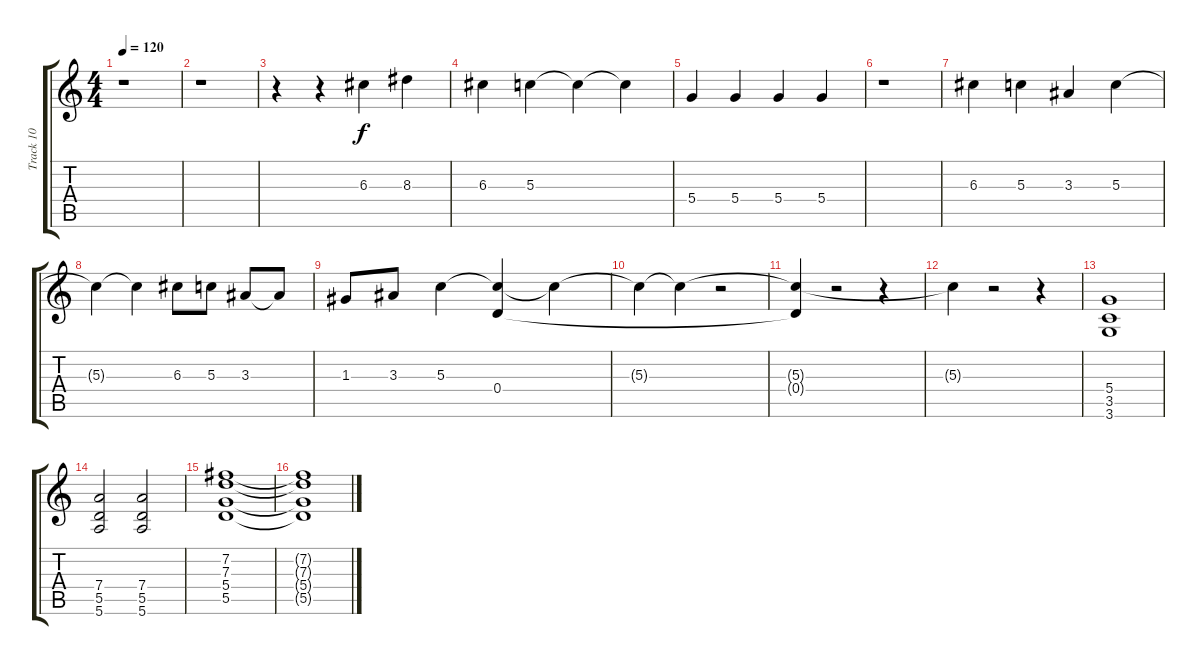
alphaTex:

\track ("Track 10" "Track 10") {instrument distortionguitar}
\staff {score tabs}
\tuning (E4 B3 G3 D3 A2 E2) {hide}
\ts (4 4)
\tempo 120
\clef g2
\ks c
r.1{dy f} |
r.1 |
r.4 r.4 6.3.4 8.3.4 |
6.3.4 5.3.4 5.3{t}.4 5.3{t}.4 |
5.4.4 5.4.4 5.4.4 5.4.4 |
r.1 |
6.3.4 5.3.4 3.3.4 5.3.4 |
5.3{t}.4 5.3{t}.4 6.3.8 5.3.8 3.3.8 3.3{t}.8 |
1.3.8 3.3.8 5.3.4 (5.3{t} 0.4).4 5.3{t}.4 |
5.3{t}.4 5.3{t}.4 r.2 |
(5.3{t} 0.4{t}).4 r.2 r.4 |
5.3{t}.4 r.2 r.4 |
(5.4 3.5 3.6).1 |
(7.4 5.5 5.6).2 (7.4 5.5 5.6).2 |
(7.2 7.3 5.4 5.5).1 |
(7.2{t} 7.3{t} 5.4{t} 5.5{t}).1
